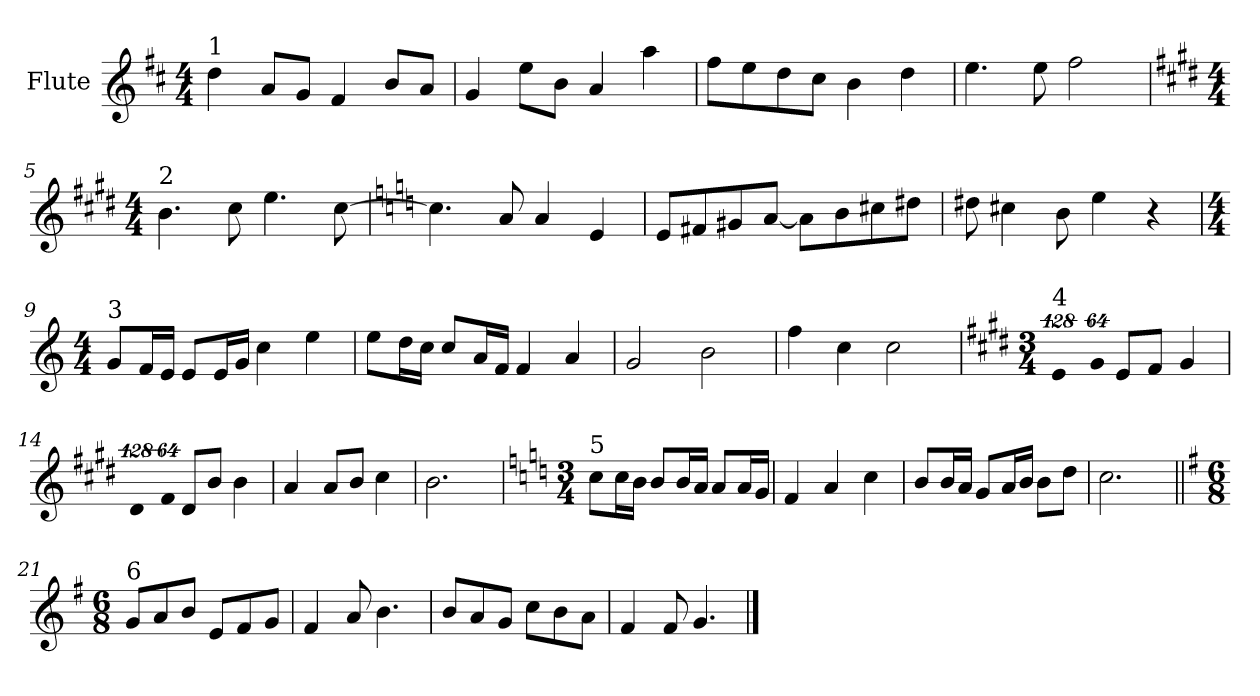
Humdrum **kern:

**kern
*part1
*staff1
*I"Flute
*I'Fl.
!!LO:PB:g=z
*clefG2
*k[f#c#]
*D:
*M4/4
=1
!LO:TX:a:t=1
4ddi\
8ai/L
8gi/J
4f#i/
8bi/L
8ai/J
=2
4gi/
8eei\L
8bi\J
4ai/
4aai\
=3
8ff#i\L
8eei\
8ddi\
8cc#i\J
4bi\
4ddi\
=4
4.eei\
8eei\
2ff#i\
!!LO:LB:g=z
=5
*k[f#c#g#d#]
*E:
*M4/4
!LO:TX:a:t=2
4.bi\
8cc#i\
4.eei\
[>8cc#i\
=6
*k[]
*C:
4.cc#i\]
8ai/
4ai/
4ei/
=7
8ei/L
8f#Xi/
8g#Xi/
[<8ai/J
8ai\L]
8bi\
8cc#Xi\
8dd#Xi\J
=8
8dd#Xi\
4cc#Xi\
8bi\
4eei\
4r
!!LO:LB:g=z
=9
*k[]
*C:
*M4/4
!LO:TX:a:t=3
8gi/L
16fi/L
16ei/JJ
8ei/L
16ei/L
16gi/JJ
4cci\
4eei\
=10
8eei\L
16ddi\L
16cci\JJ
8cci/L
16ai/L
16fi/JJ
4fi/
4ai/
=11
2gi/
2bi\
=12
4ffi\
4cci\
2cci\
!!LO:LB:g=z
=13
*k[f#c#g#d#]
*E:
*M3/4
!LO:TX:a:t=4
!LO:N:vis=4
512%85ei/
!LO:N:vis=8
512%43g#i/
8ei/L
8f#i/J
4g#i/
=14
!LO:N:vis=4
512%85d#i/
!LO:N:vis=8
512%43f#i/
8d#i/L
8bi/J
4bi\
=15
4ai/
8ai/L
8bi/J
4cc#i\
=16
2.bi\
!!LO:LB:g=z
=17
*k[]
*C:
*M3/4
!LO:TX:a:t=5
8cci\L
16cci\L
16bi\JJ
8bi/L
16bi/L
16ai/JJ
8ai/L
16ai/L
16gi/JJ
=18
4fi/
4ai/
4cci\
=19
8bi/L
16bi/L
16ai/JJ
8gi/L
16ai/L
16bi/JJ
8bi\L
8ddi\J
=20
2.cci\
!!LO:LB:g=z
=21||
*k[f#]
*G:
*M6/8
!LO:TX:a:t=6
8gi/L
8ai/
8bi/J
8ei/L
8f#i/
8gi/J
=22
4f#i/
8ai/
4.bi\
=23
8bi/L
8ai/
8gi/J
8cci\L
8bi\
8ai\J
=24
4f#i/
8f#i/
4.gi/
==
*-
